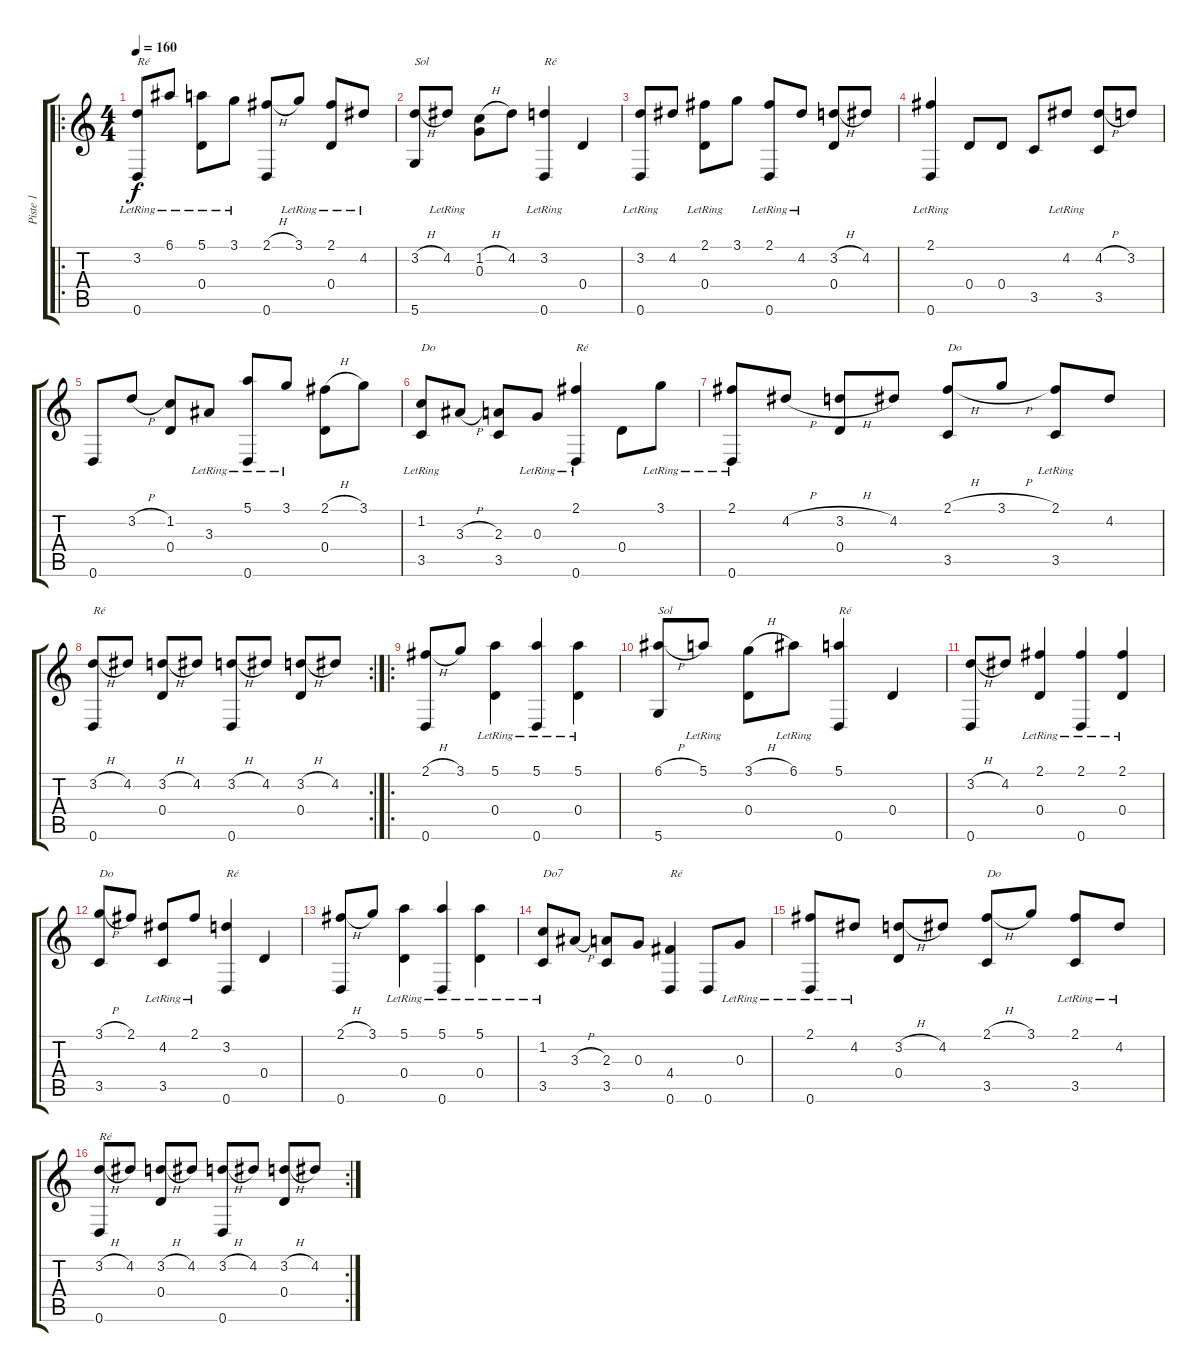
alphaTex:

\track ("Piste 1" "Piste 1") {instrument acousticguitarnylon}
\staff {score tabs}
\tuning (E4 B3 G3 D3 A2 D2) {hide}
\ro
\ts (4 4)
\tempo 160
\clef g2
\ks c
(3.2{lr} 0.6).8{txt "Ré" dy f instrument acousticguitarnylon} 6.1{lr}.8 (5.1{lr} 0.4).8 3.1{lr}.8 (2.1{h} 0.6).8 3.1{lr}.8 (2.1{lr} 0.4).8 4.2{lr}.8 |
(3.2{h} 5.6).8{txt "Sol"} 4.2{lr}.8 (1.2{h} 0.3).8 4.2.8 (3.2{lr} 0.6).4{txt "Ré"} 0.4.4 |
(3.2{lr} 0.6).8 4.2.8 (2.1{lr} 0.4).8 3.1.8 (2.1{lr} 0.6).8 4.2{lr}.8 (3.2{h} 0.4).8 4.2.8 |
(2.1{lr} 0.6).4 0.4.8 0.4.8 3.5.8 4.2{lr}.8 (4.2{h} 3.5).8 3.2.8 |
0.6.8 3.2{h}.8 (1.2 0.4).8 3.3{lr}.8 (5.1{lr} 0.6).8 3.1{lr}.8 (2.1{h} 0.4).8 3.1.8 |
(1.2{lr} 3.5).8{txt "Do"} 3.3{h}.8 (2.3 3.5).8 0.3{lr}.8 (2.1{lr} 0.6).4{txt "Ré"} 0.4.8 3.1{lr}.8 |
(2.1{lr} 0.6).8 4.2{h}.8 (3.2{h} 0.4).8 4.2.8 (2.1{h} 3.5).8{txt "Do"} 3.1{h}.8 (2.1{lr} 3.5).8 4.2.8 |
\rc 2
(3.2{h} 0.6).8{txt "Ré"} 4.2.8 (3.2{h} 0.4).8 4.2.8 (3.2{h} 0.6).8 4.2.8 (3.2{h} 0.4).8 4.2.8 |
\ro
(2.1{h} 0.6).8 3.1.8 (5.1{lr} 0.4).4 (5.1{lr} 0.6).4 (5.1{lr} 0.4).4 |
(6.1{h} 5.6).8{txt "Sol"} 5.1{lr}.8 (3.1{h} 0.4).8 6.1{lr}.8 (5.1 0.6).4{txt "Ré"} 0.4.4 |
(3.2{h} 0.6).8 4.2.8 (2.1{lr} 0.4).4 (2.1{lr} 0.6).4 (2.1{lr} 0.4).4 |
(3.1{h} 3.5).8{txt "Do"} 2.1.8 (4.2{lr} 3.5).8 2.1{lr}.8 (3.2 0.6).4{txt "Ré"} 0.4.4 |
(2.1{h} 0.6).8 3.1.8 (5.1{lr} 0.4).4 (5.1{lr} 0.6).4 (5.1{lr} 0.4).4 |
(1.2{lr} 3.5).8{txt "Do7"} 3.3{h}.8 (2.3 3.5).8 0.3.8 (4.4 0.6).4{txt "Ré"} 0.6.8 0.3{lr}.8 |
(2.1{lr} 0.6).8 4.2{lr}.8 (3.2{h} 0.4).8 4.2.8 (2.1{h} 3.5).8{txt "Do"} 3.1.8 (2.1{lr} 3.5).8 4.2{lr}.8 |
\rc 2
(3.2{h} 0.6).8{txt "Ré"} 4.2.8 (3.2{h} 0.4).8 4.2.8 (3.2{h} 0.6).8 4.2.8 (3.2{h} 0.4).8 4.2.8
